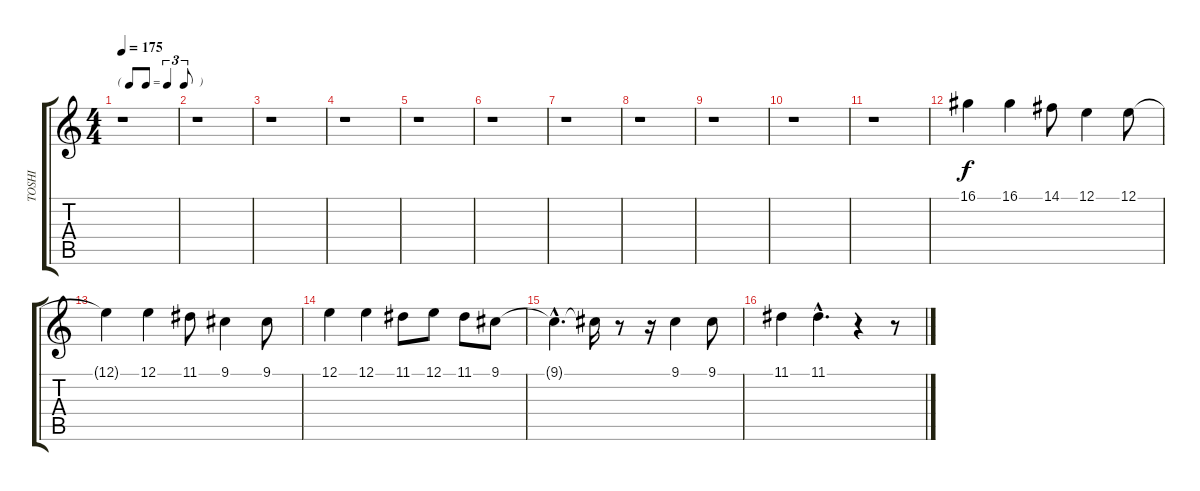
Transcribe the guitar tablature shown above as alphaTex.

\track ("TOSHI" "TOSHI") {instrument electricgrandpiano}
\staff {score tabs}
\tuning (E4 B3 G3 D3 A2 E2) {hide}
\ts (4 4)
\tf triplet8th
\tempo 175
\clef g2
\ks c
r.1{dy f} |
r.1 |
r.1 |
r.1 |
r.1 |
r.1 |
r.1 |
r.1 |
r.1 |
r.1 |
r.1 |
16.1.4 16.1.4 14.1.8 12.1.4 12.1.8 |
12.1{t}.4 12.1.4 11.1.8 9.1.4 9.1.8 |
12.1.4 12.1.4 11.1.8 12.1.8 11.1.8 9.1.8 |
9.1{hac t}.4{d} 9.1{t}.16 r.8 r.16 9.1.4 9.1.8 |
11.1.4 11.1{hac}.4{d} r.4 r.8
